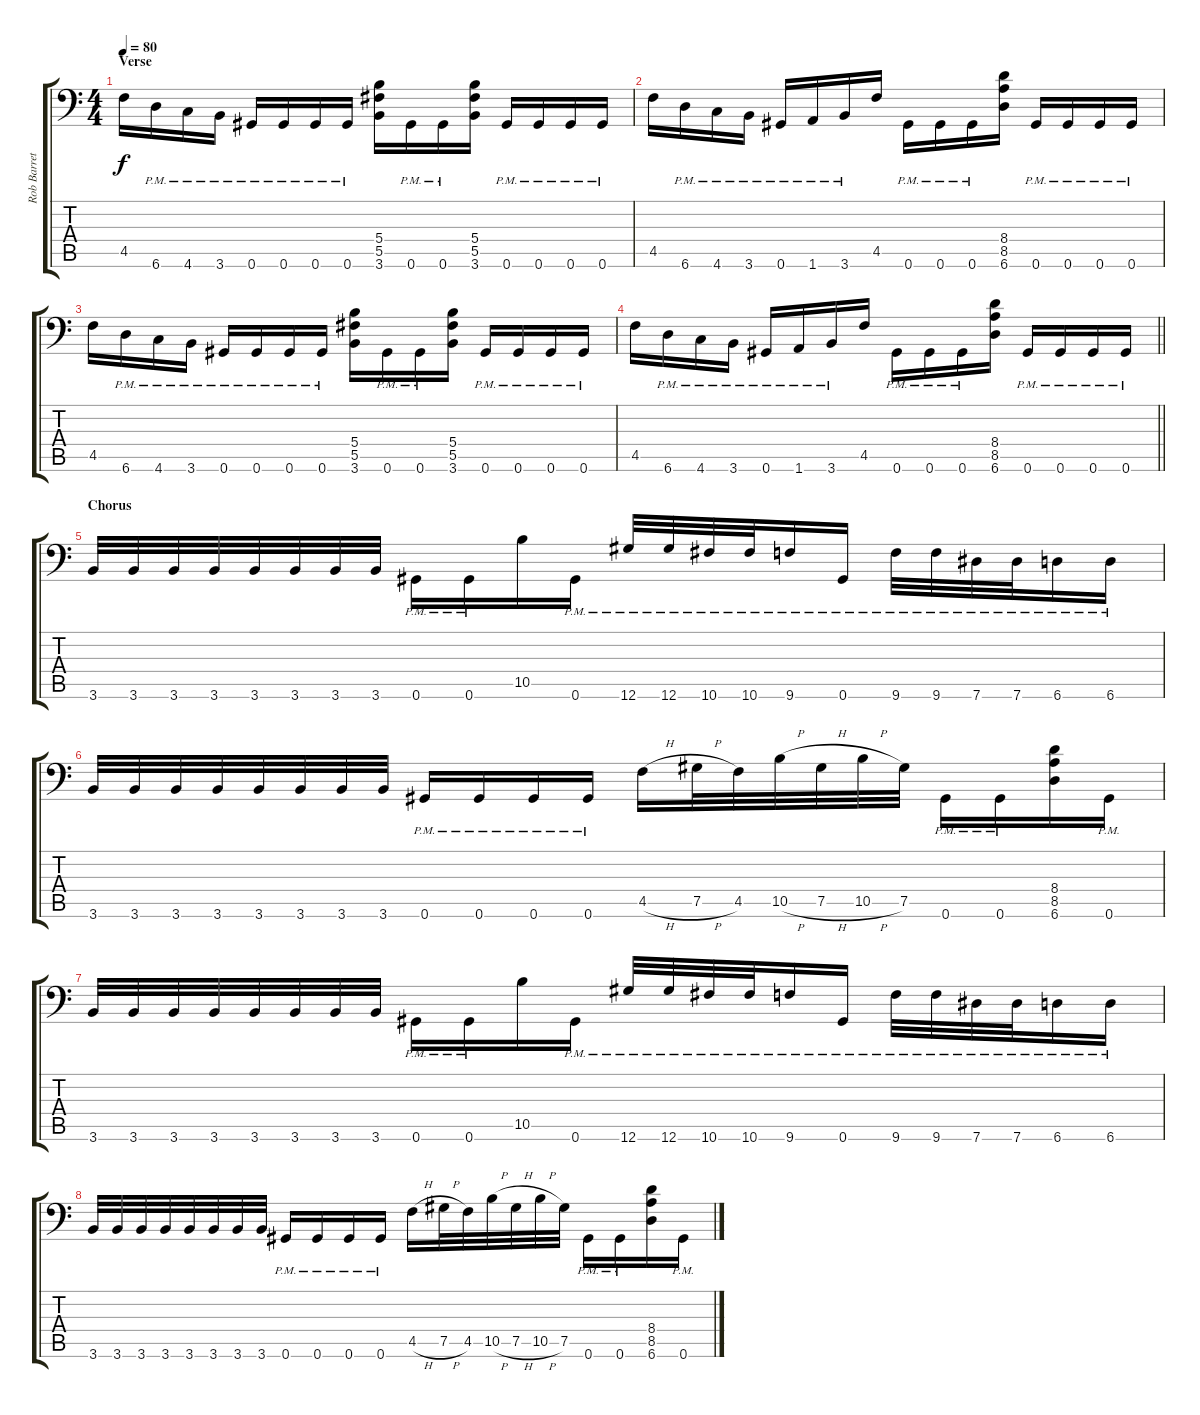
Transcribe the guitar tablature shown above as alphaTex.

\track ("Rob Barrett" "Rob Barret") {instrument distortionguitar}
\staff {score tabs}
\tuning (Ab3 Eb3 B2 Gb2 Db2 Ab1) {hide}
\ts (4 4)
\section ("" "Verse")
\tempo 80
\clef f4
\ks c
4.5.16{dy f} 6.6{pm}.16 4.6{pm}.16 3.6{pm}.16 0.6{pm}.16 0.6{pm}.16 0.6{pm}.16 0.6{pm}.16 (5.4 5.5 3.6).16 0.6{pm}.16 0.6{pm}.16 (5.4 5.5 3.6).16 0.6{pm}.16 0.6{pm}.16 0.6{pm}.16 0.6{pm}.16 |
4.5.16 6.6{pm}.16 4.6{pm}.16 3.6{pm}.16 0.6{pm}.16 1.6{pm}.16 3.6{pm}.16 4.5.16 0.6{pm}.16 0.6{pm}.16 0.6{pm}.16 (8.4 8.5 6.6).16 0.6{pm}.16 0.6{pm}.16 0.6{pm}.16 0.6{pm}.16 |
4.5.16 6.6{pm}.16 4.6{pm}.16 3.6{pm}.16 0.6{pm}.16 0.6{pm}.16 0.6{pm}.16 0.6{pm}.16 (5.4 5.5 3.6).16 0.6{pm}.16 0.6{pm}.16 (5.4 5.5 3.6).16 0.6{pm}.16 0.6{pm}.16 0.6{pm}.16 0.6{pm}.16 |
\barLineRight lightlight
4.5.16 6.6{pm}.16 4.6{pm}.16 3.6{pm}.16 0.6{pm}.16 1.6{pm}.16 3.6{pm}.16 4.5.16 0.6{pm}.16 0.6{pm}.16 0.6{pm}.16 (8.4 8.5 6.6).16 0.6{pm}.16 0.6{pm}.16 0.6{pm}.16 0.6{pm}.16 |
\section ("" "Chorus")
3.6.32 3.6.32 3.6.32 3.6.32 3.6.32 3.6.32 3.6.32 3.6.32 0.6{pm}.16 0.6{pm}.16 10.5.16 0.6{pm}.16 12.6{pm}.32 12.6{pm}.32 10.6{pm}.32 10.6{pm}.32 9.6{pm}.16 0.6{pm}.16 9.6{pm}.32 9.6{pm}.32 7.6{pm}.32 7.6{pm}.32 6.6{pm}.16 6.6{pm}.16 |
3.6.32 3.6.32 3.6.32 3.6.32 3.6.32 3.6.32 3.6.32 3.6.32 0.6{pm}.16 0.6{pm}.16 0.6{pm}.16 0.6{pm}.16 4.5{h}.16 7.5{h}.32 4.5.32 10.5{h}.32 7.5{h}.32 10.5{h}.32 7.5.32 0.6{pm}.16 0.6{pm}.16 (8.4 8.5 6.6).16 0.6{pm}.16 |
3.6.32 3.6.32 3.6.32 3.6.32 3.6.32 3.6.32 3.6.32 3.6.32 0.6{pm}.16 0.6{pm}.16 10.5.16 0.6{pm}.16 12.6{pm}.32 12.6{pm}.32 10.6{pm}.32 10.6{pm}.32 9.6{pm}.16 0.6{pm}.16 9.6{pm}.32 9.6{pm}.32 7.6{pm}.32 7.6{pm}.32 6.6{pm}.16 6.6{pm}.16 |
3.6.32 3.6.32 3.6.32 3.6.32 3.6.32 3.6.32 3.6.32 3.6.32 0.6{pm}.16 0.6{pm}.16 0.6{pm}.16 0.6{pm}.16 4.5{h}.16 7.5{h}.32 4.5.32 10.5{h}.32 7.5{h}.32 10.5{h}.32 7.5.32 0.6{pm}.16 0.6{pm}.16 (8.4 8.5 6.6).16 0.6{pm}.16
